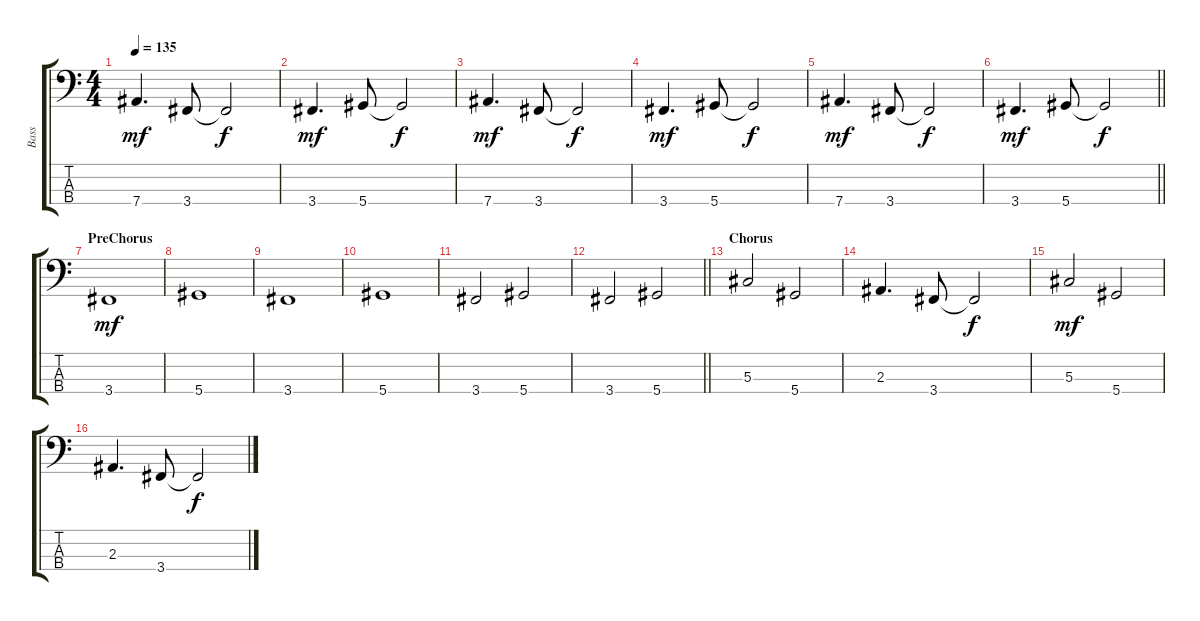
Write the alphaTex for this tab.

\track ("Bass" "Bass") {instrument electricbassfinger}
\staff {score tabs}
\tuning (Gb2 Db2 Ab1 Eb1) {hide}
\ts (4 4)
\tempo 135
\clef f4
\ks c
7.4.4{d dy mf} 3.4.8 3.4{t}.2{dy f} |
3.4.4{d dy mf} 5.4.8 5.4{t}.2{dy f} |
7.4.4{d dy mf} 3.4.8 3.4{t}.2{dy f} |
3.4.4{d dy mf} 5.4.8 5.4{t}.2{dy f} |
7.4.4{d dy mf} 3.4.8 3.4{t}.2{dy f} |
\barLineRight lightlight
3.4.4{d dy mf} 5.4.8 5.4{t}.2{dy f} |
\section ("" "PreChorus")
3.4.1{dy mf} |
5.4.1 |
3.4.1 |
5.4.1 |
3.4.2 5.4.2 |
\barLineRight lightlight
3.4.2 5.4.2 |
\section ("" "Chorus")
5.3.2 5.4.2 |
2.3.4{d} 3.4.8 3.4{t}.2{dy f} |
5.3.2{dy mf} 5.4.2 |
2.3.4{d} 3.4.8 3.4{t}.2{dy f}
